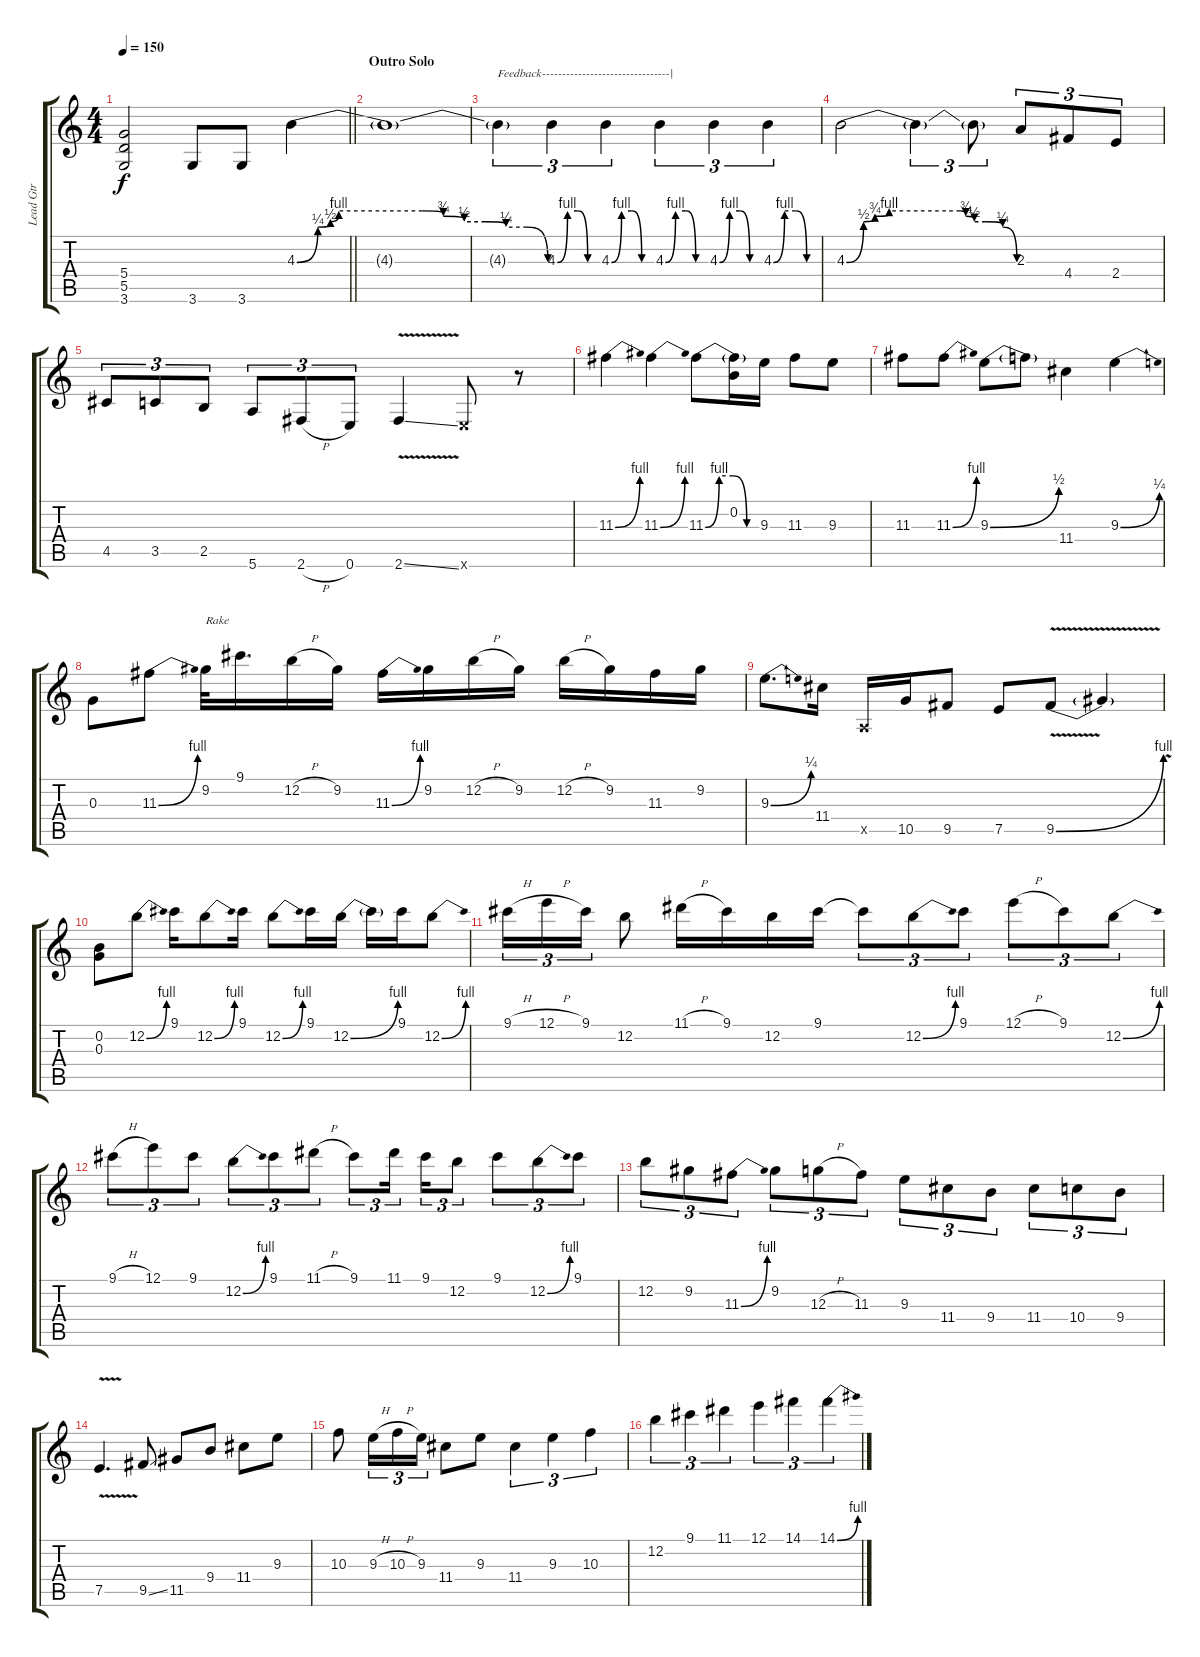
\track ("Lead Gtr" "Lead Gtr") {instrument overdrivenguitar}
\staff {score tabs}
\tuning (E4 B3 G3 D3 A2 E2) {hide}
\ts (4 4)
\tempo 150
\clef g2
\barLineRight lightlight
\ks c
(5.4 5.5 3.6).2{dy f} 3.6.8 3.6.8 4.3{be (custom 0 0 5 1 8 2 10 4 30 4 35 3 40 2 45 2 50 1 55 1 60 0)}.4 |
\section ("" "Outro Solo")
4.3{t}.1 |
4.3{t}.4{tu (3 2) txt "Feedback--------------------------------|"} 4.3{be (custom 0 0 15 4 30 4 45 0 60 0)}.4{tu (3 2)} 4.3{be (custom 0 0 15 4 30 4 45 0 60 0)}.4{tu (3 2)} 4.3{be (custom 0 0 15 4 30 4 45 0 60 0)}.4{tu (3 2)} 4.3{be (custom 0 0 15 4 30 4 45 0 60 0)}.4{tu (3 2)} 4.3{be (custom 0 0 15 4 30 4 45 0 60 0)}.4{tu (3 2)} |
4.3{be (custom 0 0 6 2 10 3 15 4 25 4 30 4 35 4 40 4 42 3 45 2 49 2 55 1 60 0)}.2 4.3{t}.4{tu (3 2)} 4.3{t}.8{tu (3 2)} 2.3.8{tu (3 2)} 4.4.8{tu (3 2)} 2.4.8{tu (3 2)} |
4.5.8{tu (3 2)} 3.5.8{tu (3 2)} 2.5.8{tu (3 2)} 5.6.8{tu (3 2)} 2.6{h}.8{tu (3 2)} 0.6.8{tu (3 2)} 2.6{v ss}.4 0.6{x}.8 r.8 |
11.3{be (bend 0 0 60 4)}.4 11.3{be (bend 0 0 60 4)}.4 11.3{be (custom 0 0 15 4 30 4 45 0 60 0)}.8 (0.2 11.3{t}).16 9.3.16 11.3.8 9.3.8 |
11.3.8 11.3{be (bend 0 0 60 4)}.8 9.3{be (bend 0 0 60 2)}.8 9.3{t}.8 11.4.4 9.3{be (bend 0 0 60 1)}.4 |
0.3.8 11.3{be (bend 0 0 60 4)}.8 9.2.32{txt "Rake"} 9.1.16{d} 12.2{h}.16 9.2.16 11.3{be (bend 0 0 60 4)}.16 9.2.16 12.2{h}.16 9.2.16 12.2{h}.16 9.2.16 11.3.16 9.2.16 |
9.3{be (bend 0 0 60 1)}.8{d} 11.4.16 0.5{x}.16 10.5.16 9.5.8 7.5.8 9.5{be (bend 0 0 60 4) v}.8 9.5{v t}.4 |
(0.2 0.3).8 12.2{be (bend 0 0 60 4)}.8 9.1.16 12.2{be (bend 0 0 60 4)}.8 9.1.16 12.2{be (bend 0 0 60 4)}.8 9.1.16 12.2{be (bend 0 0 60 4)}.16 12.2{t}.16 9.1.16 12.2{be (bend 0 0 60 4)}.8 |
9.1{h}.16{tu (3 2)} 12.1{h}.16{tu (3 2)} 9.1.16{tu (3 2)} 12.2.8 11.1{h}.16 9.1.16 12.2.16 9.1.16 9.1{t}.8{tu (3 2)} 12.2{be (bend 0 0 60 4)}.8{tu (3 2)} 9.1.8{tu (3 2)} 12.1{h}.8{tu (3 2)} 9.1.8{tu (3 2)} 12.2{be (bend 0 0 60 4)}.8{tu (3 2)} |
9.1{h}.8{tu (3 2)} 12.1.8{tu (3 2)} 9.1.8{tu (3 2)} 12.2{be (bend 0 0 60 4)}.8{tu (3 2)} 9.1.8{tu (3 2)} 11.1{h}.8{tu (3 2)} 9.1.8{tu (3 2)} 11.1.16{tu (3 2) beam splitsecondary} 9.1.16{tu (3 2)} 12.2.8{tu (3 2)} 9.1.8{tu (3 2)} 12.2{be (bend 0 0 60 4)}.8{tu (3 2)} 9.1.8{tu (3 2)} |
12.2.8{tu (3 2)} 9.2.8{tu (3 2)} 11.3{be (bend 0 0 60 4)}.8{tu (3 2)} 9.2.8{tu (3 2)} 12.3{h}.8{tu (3 2)} 11.3.8{tu (3 2)} 9.3.8{tu (3 2)} 11.4.8{tu (3 2)} 9.4.8{tu (3 2)} 11.4.8{tu (3 2)} 10.4.8{tu (3 2)} 9.4.8{tu (3 2)} |
7.5{v}.4{d} 9.5{ss}.8 11.5.8 9.4.8 11.4.8 9.3.8 |
10.3.8 9.3{h}.16{tu (3 2)} 10.3{h}.16{tu (3 2)} 9.3.16{tu (3 2)} 11.4.8 9.3.8 11.4.4{tu (3 2)} 9.3.4{tu (3 2)} 10.3.4{tu (3 2)} |
12.2.4{tu (3 2)} 9.1.4{tu (3 2)} 11.1.4{tu (3 2)} 12.1.4{tu (3 2)} 14.1.4{tu (3 2)} 14.1{be (bend 0 0 60 4)}.4{tu (3 2)}
